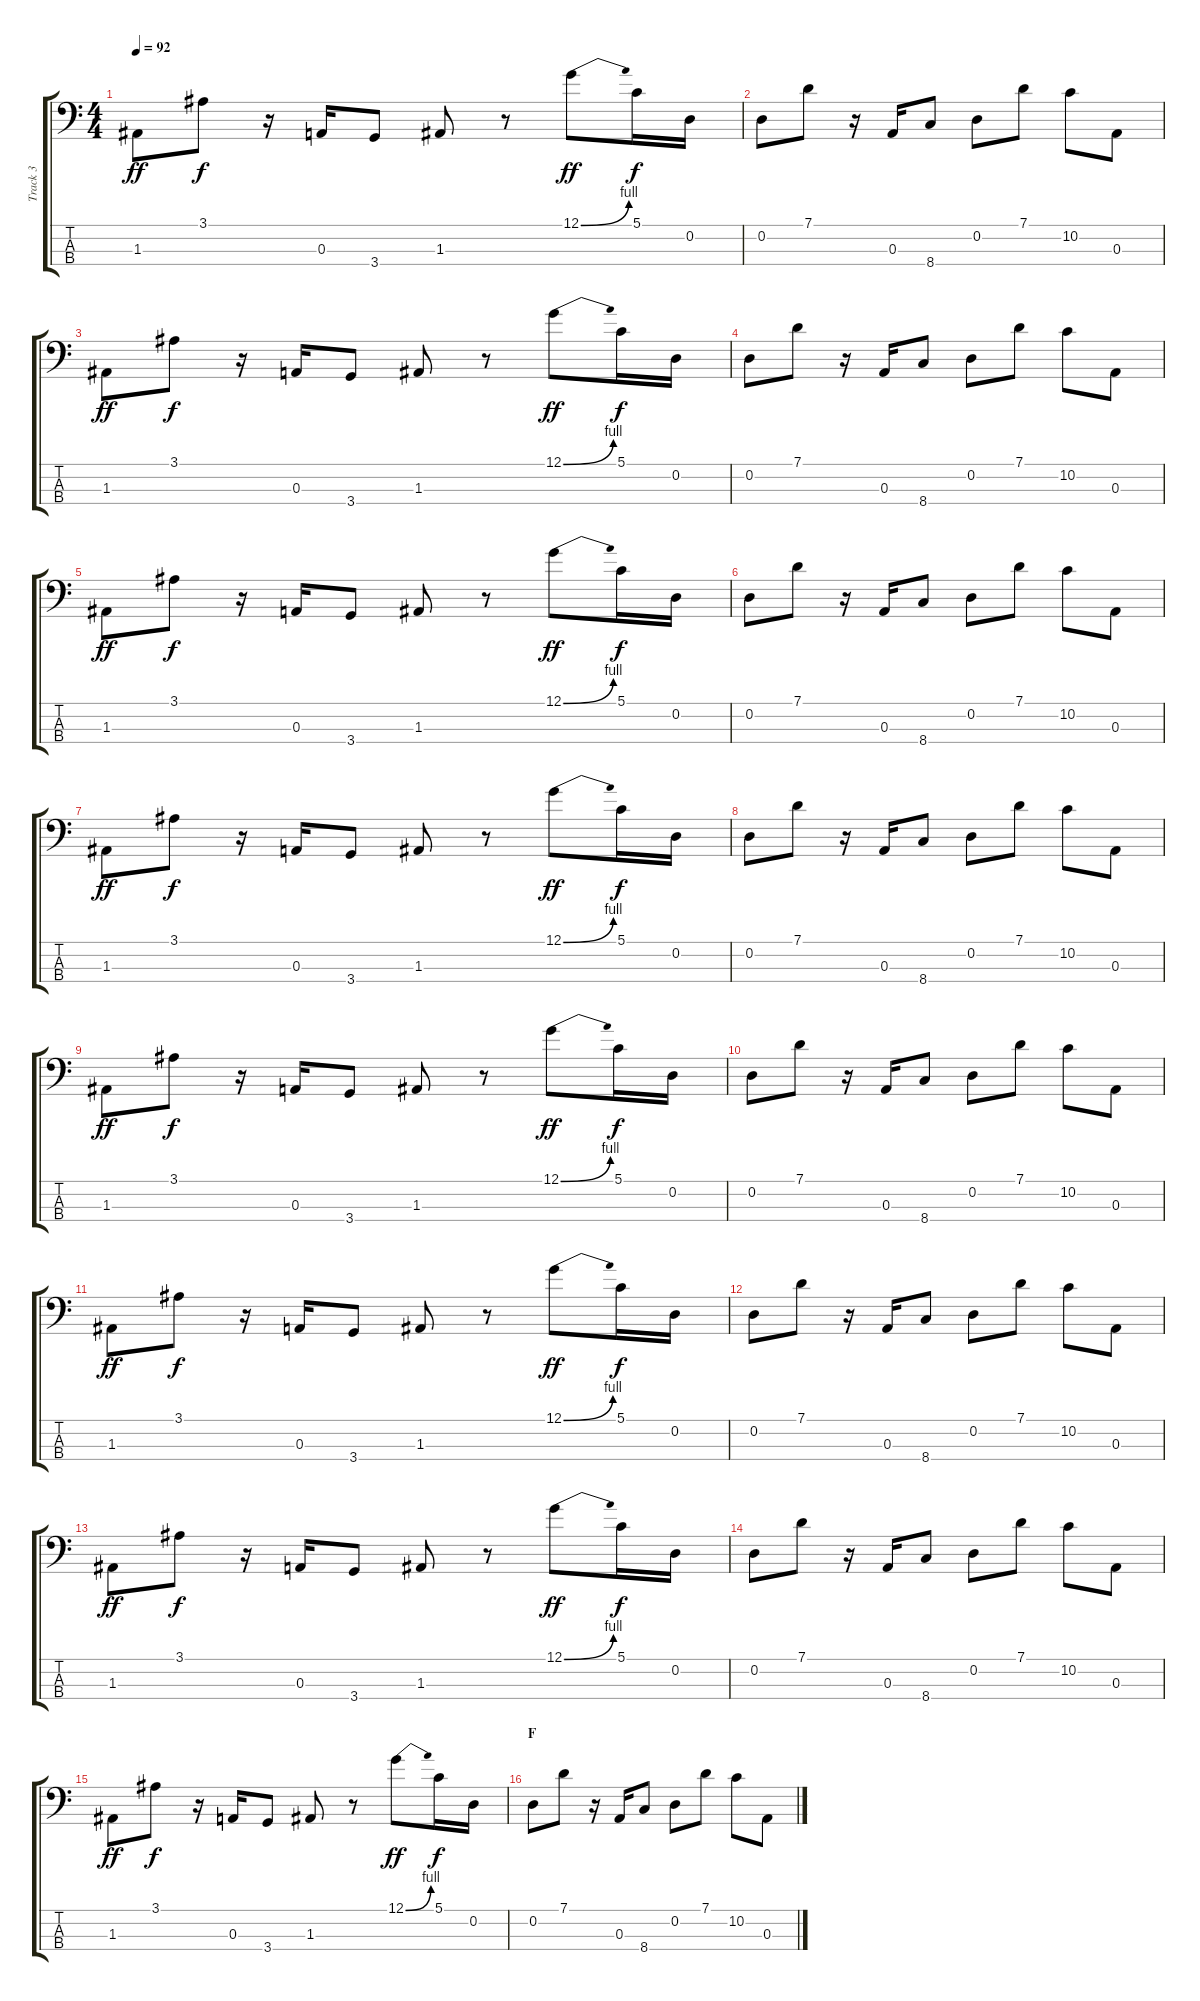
\track ("Track 3" "Track 3") {instrument electricbassfinger}
\staff {score tabs}
\tuning (G2 D2 A1 E1) {hide}
\ts (4 4)
\tempo 92
\clef f4
\ks c
1.3.8{dy ff} 3.1.8{dy f} r.16 0.3.16 3.4.8 1.3.8 r.8 12.1{be (bend 0 0 60 4)}.8{dy ff} 5.1.16{dy f} 0.2.16 |
0.2.8 7.1.8 r.16 0.3.16 8.4.8 0.2.8 7.1.8 10.2.8 0.3.8 |
1.3.8{dy ff} 3.1.8{dy f} r.16 0.3.16 3.4.8 1.3.8 r.8 12.1{be (bend 0 0 60 4)}.8{dy ff} 5.1.16{dy f} 0.2.16 |
0.2.8 7.1.8 r.16 0.3.16 8.4.8 0.2.8 7.1.8 10.2.8 0.3.8 |
1.3.8{dy ff} 3.1.8{dy f} r.16 0.3.16 3.4.8 1.3.8 r.8 12.1{be (bend 0 0 60 4)}.8{dy ff} 5.1.16{dy f} 0.2.16 |
0.2.8 7.1.8 r.16 0.3.16 8.4.8 0.2.8 7.1.8 10.2.8 0.3.8 |
1.3.8{dy ff} 3.1.8{dy f} r.16 0.3.16 3.4.8 1.3.8 r.8 12.1{be (bend 0 0 60 4)}.8{dy ff} 5.1.16{dy f} 0.2.16 |
0.2.8 7.1.8 r.16 0.3.16 8.4.8 0.2.8 7.1.8 10.2.8 0.3.8 |
1.3.8{dy ff} 3.1.8{dy f} r.16 0.3.16 3.4.8 1.3.8 r.8 12.1{be (bend 0 0 60 4)}.8{dy ff} 5.1.16{dy f} 0.2.16 |
0.2.8 7.1.8 r.16 0.3.16 8.4.8 0.2.8 7.1.8 10.2.8 0.3.8 |
1.3.8{dy ff} 3.1.8{dy f} r.16 0.3.16 3.4.8 1.3.8 r.8 12.1{be (bend 0 0 60 4)}.8{dy ff} 5.1.16{dy f} 0.2.16 |
0.2.8 7.1.8 r.16 0.3.16 8.4.8 0.2.8 7.1.8 10.2.8 0.3.8 |
1.3.8{dy ff} 3.1.8{dy f} r.16 0.3.16 3.4.8 1.3.8 r.8 12.1{be (bend 0 0 60 4)}.8{dy ff} 5.1.16{dy f} 0.2.16 |
0.2.8 7.1.8 r.16 0.3.16 8.4.8 0.2.8 7.1.8 10.2.8 0.3.8 |
1.3.8{dy ff} 3.1.8{dy f} r.16 0.3.16 3.4.8 1.3.8 r.8 12.1{be (bend 0 0 60 4)}.8{dy ff} 5.1.16{dy f} 0.2.16 |
\section ("" "F")
0.2.8 7.1.8 r.16 0.3.16 8.4.8 0.2.8 7.1.8 10.2.8 0.3.8
